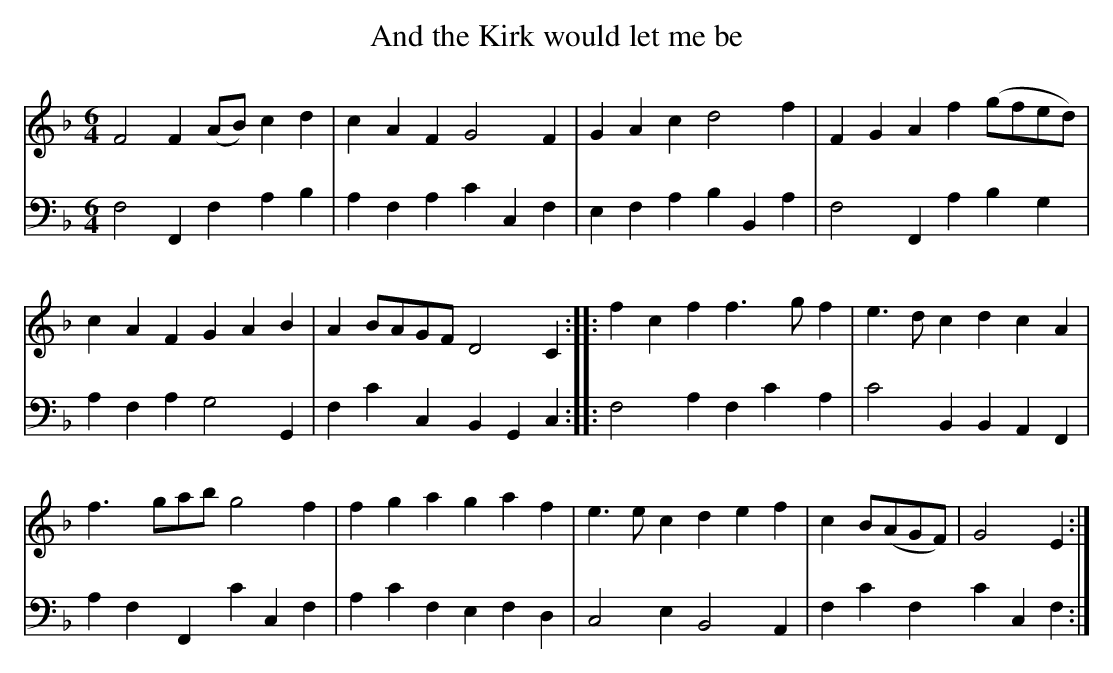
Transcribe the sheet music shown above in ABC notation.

X:1
T:And the Kirk would let me be
M:6/4
L:1/8
K:F
V:1
F4 F2 (AB) c2d2|c2A2F2 G4 F2|G2A2c2 d4f2|F2G2A2 f2 (gfed)|
c2A2F2 G2A2B2|A2 BAGF D4 C2:||:f2c2f2 f3gf2|e3d c2 d2c2A2|
f3 gab g4f2|f2g2a2 g2a2f2|e3e c2 d2e2f2|c2 B(AGF)|G4 E2:|
V:2 clef = bass
F,4 F,,2 F,2A,2B,2|A,2F,2A,2 C2C,2F,2|E,2F,2A,2B,2 B,,2 A,2|F,4F,,2 A,2B,2G,2|
A,2F,2A,2 G,4 G,,2|F,2C2 C,2B,,2G,,2 C,2:||:F,4A,2 F,2C2A,2|C4B,,2 B,,2A,,2F,,2|
A,2F,2F,,2C2C,2F,2|A,2C2F,2 E,2F,2D,2|C,4E,2 B,,4A,,2|F,2C2F,2C2 C,2 F,2:|
